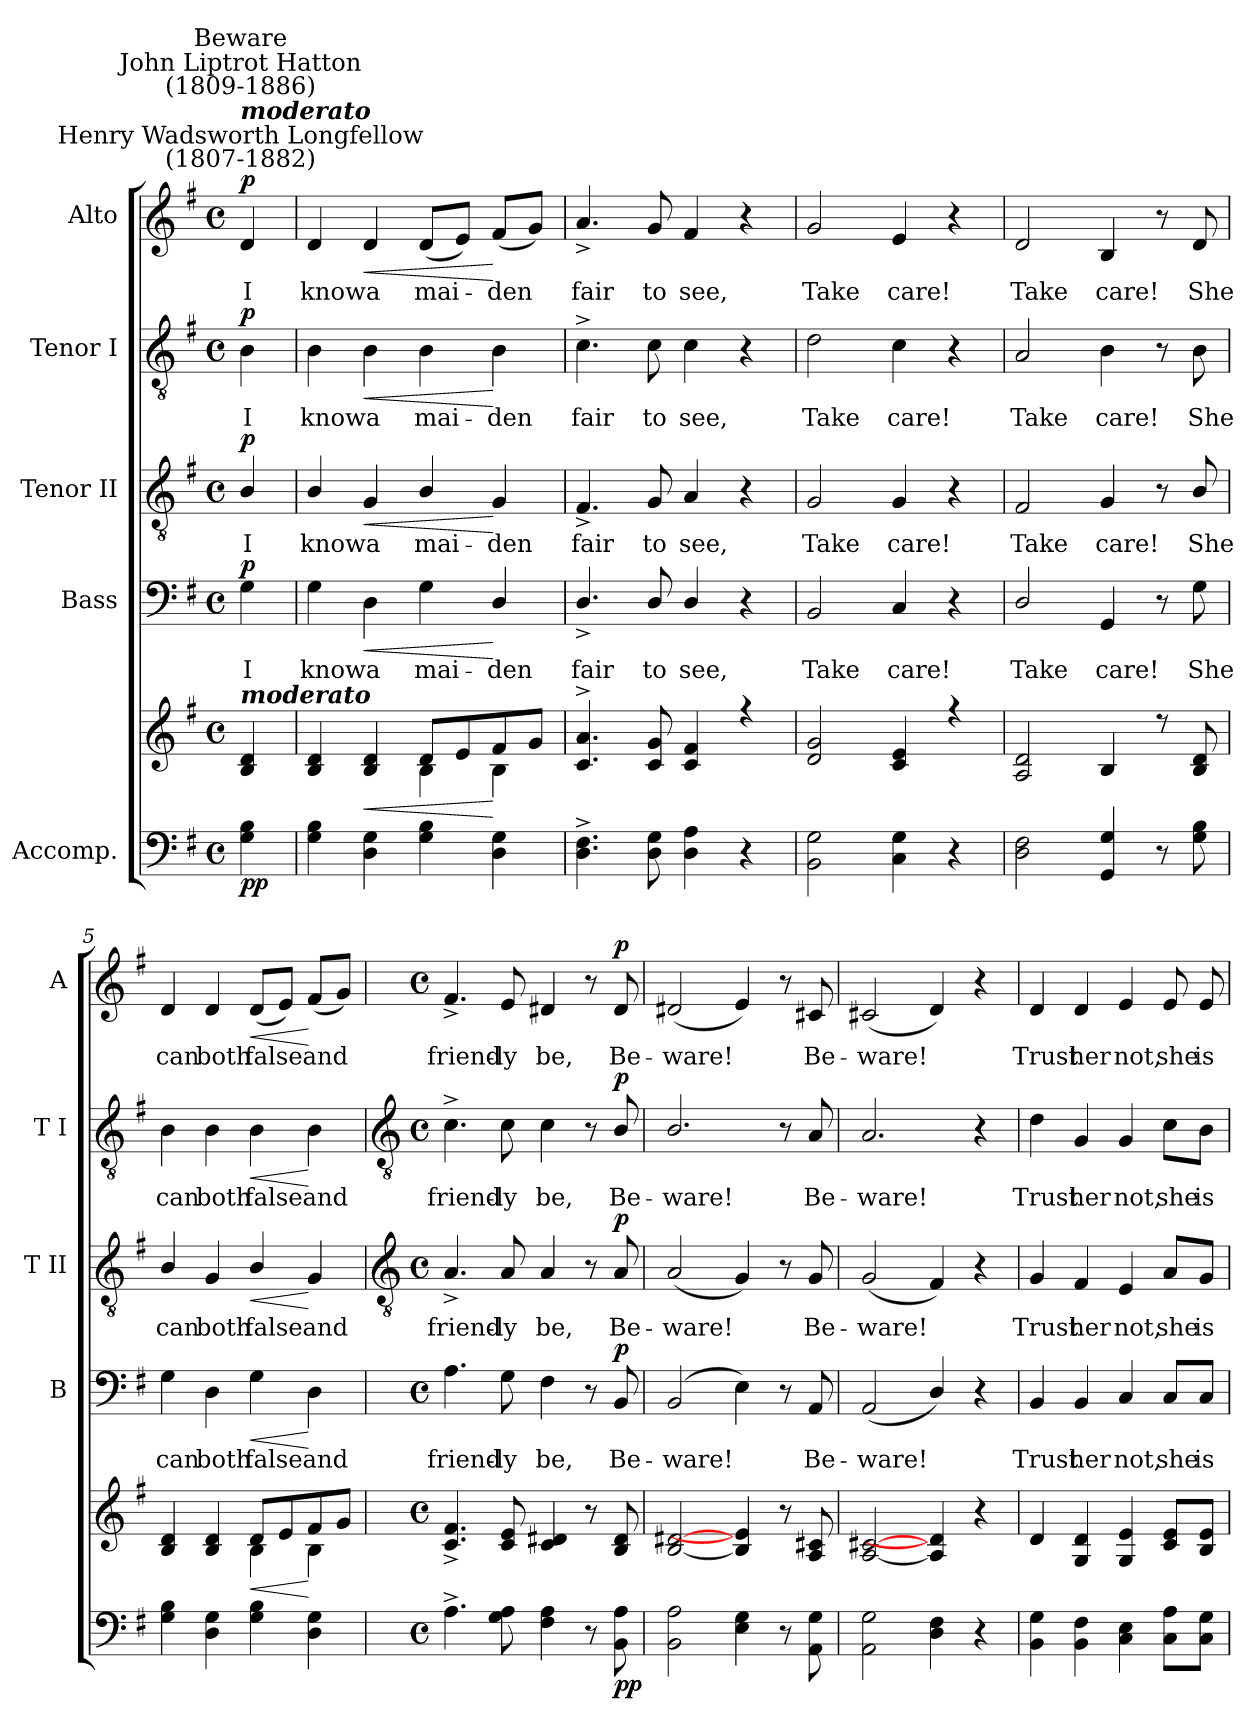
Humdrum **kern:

**kern	**kern	**dynam	**kern	**text	**dynam	**kern	**text	**dynam	**kern	**text	**dynam	**kern	**text	**dynam
*part5	*part5	*part5	*part4	*part4	*part4	*part3	*part3	*part3	*part2	*part2	*part2	*part1	*part1	*part1
*staff6	*staff5	*staff5/6	*staff4	*staff4	*staff4	*staff3	*staff3	*staff3	*staff2	*staff2	*staff2	*staff1	*staff1	*staff1
*I"Accomp.	*	*	*I"Bass	*	*	*I"Tenor II	*	*	*I"Tenor I	*	*	*I"Alto	*	*
*	*	*	*I'B	*	*	*I'T II	*	*	*I'T I	*	*	*I'A	*	*
*clefF4	*clefG2	*	*clefF4	*	*	*clefGv2	*	*	*clefGv2	*	*	*clefG2	*	*
*k[f#]	*k[f#]	*	*k[f#]	*	*	*k[f#]	*	*	*k[f#]	*	*	*k[f#]	*	*
*G:	*G:	*	*G:	*	*	*G:	*	*	*G:	*	*	*G:	*	*
*M4/4	*M4/4	*	*M4/4	*	*	*M4/4	*	*	*M4/4	*	*	*M4/4	*	*
*met(c)	*met(c)	*	*met(c)	*	*	*met(c)	*	*	*met(c)	*	*	*met(c)	*	*
*MM138	*MM138	*	*MM138	*	*	*MM138	*	*	*MM138	*	*	*MM138	*	*
=	=	=	=	=	=	=	=	=	=	=	=	=	=	=
*	*^	*	*	*	*	*	*	*	*	*	*	*	*	*
!	!	!	!	!	!	!	!	!	!	!	!	!	!LO:TX:a:cj:t=Henry Wadsworth Longfellow\n(1807-1882)	!	!
!	!	!	!	!	!	!	!	!	!	!	!	!	!LO:TX:a:Bi:t=moderato	!	!
!	!	!	!	!	!	!	!	!	!	!	!	!	!LO:TX:a:cj:t=John Liptrot Hatton\n(1809-1886)	!	!
!	!	!	!	!	!	!	!	!	!	!	!	!	!LO:TX:a:cj:t=Beware	!	!
!	!LO:TX:a:Bi:t=moderato	!	!	!	!	!	!	!	!	!	!	!	!	!	!
!	!	!	!LO:DY:b=2	!	!LO:LY:b	!	!	!LO:LY:b	!	!	!LO:LY:b	!	!	!LO:LY:b	!
!	!	!	!LO:DY:n=1:b	!	!	!LO:DY:b	!	!	!LO:DY:b	!	!	!LO:DY:b	!	!	!LO:DY:b
4G 4B	4B 4d	4ryy	p p	4G	I	p	4B/	I	p	4B	I	p	4d	I	p
=1	=1	=1	=1	=1	=1	=1	=1	=1	=1	=1	=1	=1	=1	=1	=1
!	!	!	!	!	!LO:LY:b	!	!	!LO:LY:b	!	!	!LO:LY:b	!	!	!LO:LY:b	!
4G 4B	4B 4d	2ryy	.	4G	know	.	4B/	know	.	4B	know	.	4d	know	.
!	!	!	!LO:HP:b	!	!LO:LY:b	!LO:HP:b	!	!LO:LY:b	!LO:HP:b	!	!LO:LY:b	!LO:HP:b	!	!LO:LY:b	!LO:HP:b
4D 4G	4B 4d	.	<	4D	a	<	4G	a	<	4B	a	<	4d	a	<
!	!	!	!	!	!LO:LY:b	!	!	!LO:LY:b	!	!	!LO:LY:b	!	!	!LO:LY:b	!
4G 4B	8d/L	4B\	.	4G	mai-	.	4B/	mai-	.	4B	mai-	.	(<8dL	mai-	.
.	8e/	.	.	.	.	.	.	.	.	.	.	.	8eJ)	.	.
!	!	!	!	!	!LO:LY:b	!	!	!LO:LY:b	!	!	!LO:LY:b	!	!	!LO:LY:b	!
4D 4G	8f#/	4B\	[	4D/	-den	[	4G	-den	[	4B	-den	[	(<8f#L	den	[
.	8g/J	.	.	.	.	.	.	.	.	.	.	.	8gJ)	.	.
=2	=2	=2	=2	=2	=2	=2	=2	=2	=2	=2	=2	=2	=2	=2	=2
!	!	!	!	!	!LO:LY:b	!	!	!LO:LY:b	!	!	!LO:LY:b	!	!	!LO:LY:b	!
4.D^ 4.F#^	4.c^ 4.a^	1ryy	.	4.D^/	fair	.	4.F#^	fair	.	4.c^	fair	.	4.a^	fair	.
!	!	!	!	!	!LO:LY:b	!	!	!LO:LY:b	!	!	!LO:LY:b	!	!	!LO:LY:b	!
8D 8G	8c 8g	.	.	8D/	to	.	8G	to	.	8c	to	.	8g	to	.
!	!	!	!	!	!LO:LY:b	!	!	!LO:LY:b	!	!	!LO:LY:b	!	!	!LO:LY:b	!
4D 4A	4c 4f#	.	.	4D/	see,	.	4A	see,	.	4c	see,	.	4f#	see,	.
4r	4r	.	.	4r	.	.	4r	.	.	4r	.	.	4r	.	.
=3	=3	=3	=3	=3	=3	=3	=3	=3	=3	=3	=3	=3	=3	=3	=3
!	!	!	!	!	!LO:LY:b	!	!	!LO:LY:b	!	!	!LO:LY:b	!	!	!LO:LY:b	!
2BB 2G	2d 2g	1ryy	.	2BB	Take	.	2G	Take	.	2d	Take	.	2g	Take	.
!	!	!	!	!	!LO:LY:b	!	!	!LO:LY:b	!	!	!LO:LY:b	!	!	!LO:LY:b	!
4C 4G	4c/ 4e/	.	.	4C	care!	.	4G	care!	.	4c\	care!	.	4e/	care!	.
4r	4r	.	.	4r	.	.	4r	.	.	4r	.	.	4r	.	.
=4	=4	=4	=4	=4	=4	=4	=4	=4	=4	=4	=4	=4	=4	=4	=4
!	!	!	!	!	!LO:LY:b	!	!	!LO:LY:b	!	!	!LO:LY:b	!	!	!LO:LY:b	!
2D 2F#	2A 2d	1ryy	.	2D/	Take	.	2F#	Take	.	2A	Take	.	2d	Take	.
!	!	!	!	!	!LO:LY:b	!	!	!LO:LY:b	!	!	!LO:LY:b	!	!	!LO:LY:b	!
4GG 4G	4B	.	.	4GG	care!	.	4G	care!	.	4B	care!	.	4B	care!	.
8r	8r	.	.	8r	.	.	8r	.	.	8r	.	.	8r	.	.
!	!	!	!	!	!LO:LY:b	!	!	!LO:LY:b	!	!	!LO:LY:b	!	!	!LO:LY:b	!
8G 8B	8B 8d	.	.	8G	She	.	8B/	She	.	8B	She	.	8d	She	.
=5	=5	=5	=5	=5	=5	=5	=5	=5	=5	=5	=5	=5	=5	=5	=5
!	!	!	!	!	!LO:LY:b	!	!	!LO:LY:b	!	!	!LO:LY:b	!	!	!LO:LY:b	!
4G 4B	4B 4d	2ryy	.	4G	can	.	4B/	can	.	4B	can	.	4d	can	.
!	!	!	!	!	!LO:LY:b	!	!	!LO:LY:b	!	!	!LO:LY:b	!	!	!LO:LY:b	!
4D 4G	4B 4d	.	.	4D	both	.	4G	both	.	4B	both	.	4d	both	.
!	!	!	!LO:HP:b	!	!LO:LY:b	!LO:HP:b	!	!LO:LY:b	!LO:HP:b	!	!LO:LY:b	!LO:HP:b	!	!LO:LY:b	!LO:HP:b
4G 4B	8d/L	4B\	<	4G	false	<	4B/	false	<	4B	false	<	(<8dL	false	<
.	8e/	.	.	.	.	.	.	.	.	.	.	.	8eJ)	.	.
!	!	!	!	!	!LO:LY:b	!	!	!LO:LY:b	!	!	!LO:LY:b	!	!	!LO:LY:b	!
4D 4G	8f#/	4B\	[	4D	and	[	4G	and	[	4B	and	[	(<8f#L	and	[
.	8g/J	.	.	.	.	.	.	.	.	.	.	.	8gJ)	.	.
*	*v	*v	*	*	*	*	*	*	*	*	*	*	*	*	*
!!LO:LB:g=z
=6	=6	=6	=6	=6	=6	=6	=6	=6	=6	=6	=6	=6	=6	=6
*	*	*	*	*	*	*clefGv2	*	*	*clefGv2	*	*	*	*	*
*M4/4	*M4/4	*	*M4/4	*	*	*M4/4	*	*	*M4/4	*	*	*M4/4	*	*
*met(c)	*met(c)	*	*met(c)	*	*	*met(c)	*	*	*met(c)	*	*	*met(c)	*	*
!	!	!	!	!LO:LY:b	!	!	!LO:LY:b	!	!	!LO:LY:b	!	!	!LO:LY:b	!
4.A^	4.c^ 4.f#^	.	4.A	friend-	.	4.A^	friend-	.	4.c^	friend-	.	4.f#^	friend-	.
!	!	!	!	!LO:LY:b	!	!	!LO:LY:b	!	!	!LO:LY:b	!	!	!LO:LY:b	!
8G 8A	8c/ 8e/	.	8G	-ly	.	8A	-ly	.	8c	-ly	.	8e/	-ly	.
!	!	!	!	!LO:LY:b	!	!	!LO:LY:b	!	!	!LO:LY:b	!	!	!LO:LY:b	!
4F# 4A	4c 4d#X	.	4F#	be,	.	4A	be,	.	4c	be,	.	4d#X	be,	.
8r	8r	.	8r	.	.	8r	.	.	8r	.	.	8r	.	.
!	!	!LO:DY:b=2	!	!LO:LY:b	!	!	!LO:LY:b	!	!	!LO:LY:b	!	!	!LO:LY:b	!
!	!	!LO:DY:n=1:b	!	!	!LO:DY:b	!	!	!LO:DY:b	!	!	!LO:DY:b	!	!	!LO:DY:b
8BB 8A	8B 8d#	p p	8BB	Be-	p	8A	Be-	p	8B/	Be-	p	8d#	Be-	p
=7	=7	=7	=7	=7	=7	=7	=7	=7	=7	=7	=7	=7	=7	=7
!	!	!	!	!LO:LY:b	!	!	!LO:LY:b	!	!	!LO:LY:b	!	!	!LO:LY:b	!
2BB 2A	[2B [2d#X	.	(<2BB	-ware!	.	(<2A	-ware!	.	2.B/	-ware!	.	(<2d#X	-ware!	.
4E 4G	4B/] 4e/]	.	4E)	.	.	4G)	.	.	.	.	.	4e/)	.	.
8r	8r	.	8r	.	.	8r	.	.	8r	.	.	8r	.	.
!	!	!	!	!LO:LY:b	!	!	!LO:LY:b	!	!	!LO:LY:b	!	!	!LO:LY:b	!
8AA 8G	8A 8c#X	.	8AA	Be-	.	8G	Be-	.	8A	Be-	.	8c#X	Be-	.
=8	=8	=8	=8	=8	=8	=8	=8	=8	=8	=8	=8	=8	=8	=8
!	!	!	!	!LO:LY:b	!	!	!LO:LY:b	!	!	!LO:LY:b	!	!	!LO:LY:b	!
2AA 2G	[2A [2c#X	.	(<2AA	-ware!	.	(<2G	-ware!	.	2.A	-ware!	.	(<2c#X	-ware!	.
4D 4F#	4A] 4d]	.	4D/)	.	.	4F#)	.	.	.	.	.	4d)	.	.
4r	4r	.	4r	.	.	4r	.	.	4r	.	.	4r	.	.
=9	=9	=9	=9	=9	=9	=9	=9	=9	=9	=9	=9	=9	=9	=9
!	!	!	!	!LO:LY:b	!	!	!LO:LY:b	!	!	!LO:LY:b	!	!	!LO:LY:b	!
4BB 4G	4d	.	4BB	Trust	.	4G	Trust	.	4d	Trust	.	4d	Trust	.
!	!	!	!	!LO:LY:b	!	!	!LO:LY:b	!	!	!LO:LY:b	!	!	!LO:LY:b	!
4BB 4F#	4G 4d	.	4BB	her	.	4F#	her	.	4G	her	.	4d	her	.
!	!	!	!	!LO:LY:b	!	!	!LO:LY:b	!	!	!LO:LY:b	!	!	!LO:LY:b	!
4C 4E	4G 4e	.	4C	not,	.	4E	not,	.	4G	not,	.	4e	not,	.
!	!	!	!	!LO:LY:b	!	!	!LO:LY:b	!	!	!LO:LY:b	!	!	!LO:LY:b	!
8C 8AL	8c 8eL	.	8C/L	she	.	8A/L	she	.	8c\L	she	.	8e	she	.
!	!	!	!	!LO:LY:b	!	!	!LO:LY:b	!	!	!LO:LY:b	!	!	!LO:LY:b	!
8C 8GJ	8B 8eJ	.	8C/J	is	.	8G/J	is	.	8B\J	is	.	8e	is	.
=	=	=	=	=	=	=	=	=	=	=	=	=	=	=
*-	*-	*-	*-	*-	*-	*-	*-	*-	*-	*-	*-	*-	*-	*-
